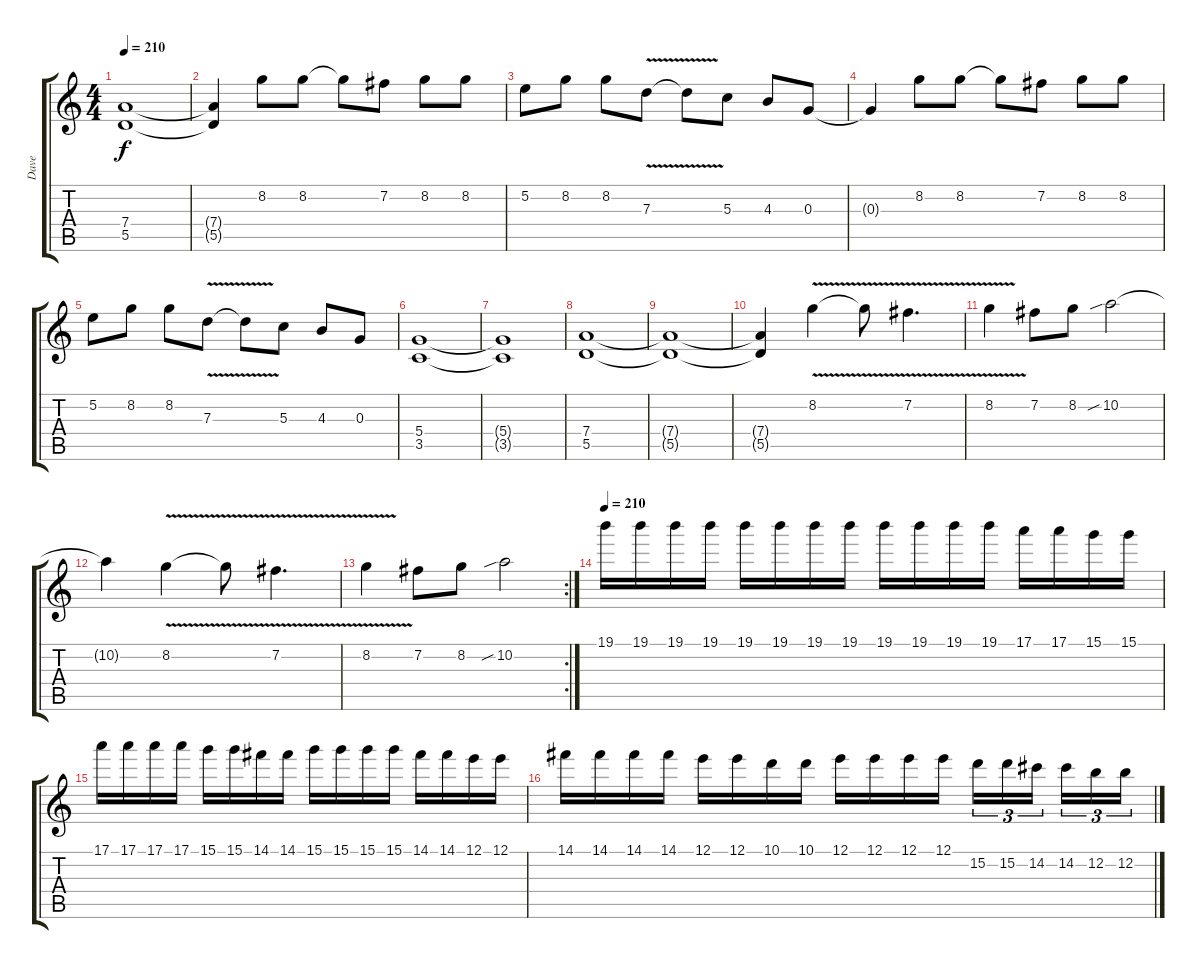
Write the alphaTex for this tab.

\track ("Dave" "Dave") {instrument distortionguitar}
\staff {score tabs}
\tuning (E4 B3 G3 D3 A2 E2) {hide}
\ts (4 4)
\tempo 210
\clef g2
\ks c
(7.4{t} 5.5{t}).1{dy f} |
(7.4{t} 5.5{t}).4 8.2.8 8.2.8 8.2{t}.8 7.2.8 8.2.8 8.2.8 |
5.2.8 8.2.8 8.2.8 7.3{v}.8 7.3{t}.8 5.3.8 4.3.8 0.3.8 |
0.3{t}.4 8.2.8 8.2.8 8.2{t}.8 7.2.8 8.2.8 8.2.8 |
5.2.8 8.2.8 8.2.8 7.3{v}.8 7.3{t}.8 5.3.8 4.3.8 0.3.8 |
(5.4 3.5).1 |
(5.4{t} 3.5{t}).1 |
(7.4 5.5).1 |
(7.4{t} 5.5{t}).1 |
(7.4{t} 5.5{t}).4 8.2{v}.4 8.2{t}.8 7.2{v}.4{d} |
8.2{v}.4 7.2.8 8.2.8 10.2{sib}.2 |
10.2{t}.4 8.2{v}.4 8.2{t}.8 7.2{v}.4{d} |
\rc 2
8.2{v}.4 7.2.8 8.2.8 10.2{sib}.2 |
\tempo 210
19.1.16{volume 16} 19.1.16 19.1.16 19.1.16 19.1.16 19.1.16 19.1.16 19.1.16 19.1.16 19.1.16 19.1.16 19.1.16 17.1.16 17.1.16 15.1.16 15.1.16 |
17.1.16 17.1.16 17.1.16 17.1.16 15.1.16 15.1.16 14.1.16 14.1.16 15.1.16 15.1.16 15.1.16 15.1.16 14.1.16 14.1.16 12.1.16 12.1.16 |
14.1.16 14.1.16 14.1.16 14.1.16 12.1.16 12.1.16 10.1.16 10.1.16 12.1.16 12.1.16 12.1.16 12.1.16 15.2.16{tu (3 2)} 15.2.16{tu (3 2)} 14.2.16{tu (3 2) beam splitsecondary} 14.2.16{tu (3 2)} 12.2.16{tu (3 2)} 12.2.16{tu (3 2)}
